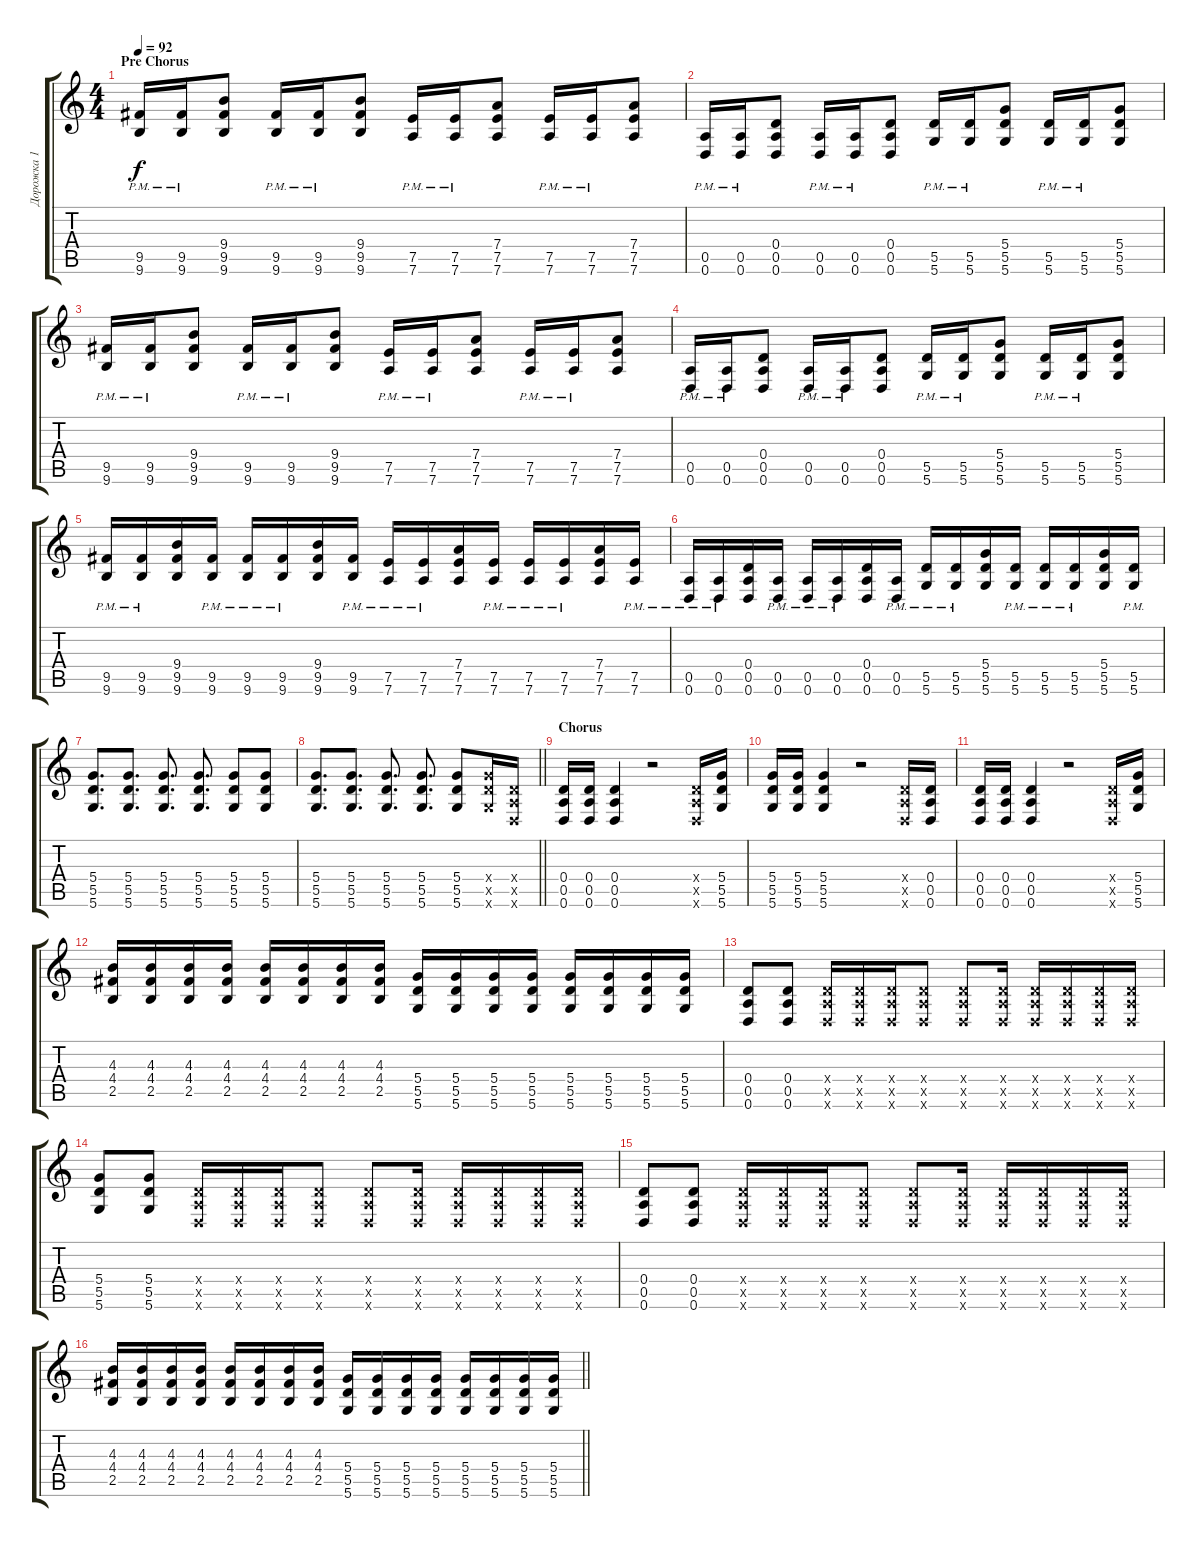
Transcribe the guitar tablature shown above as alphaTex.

\track ("Дорожка 1" "Дорожка 1") {instrument distortionguitar}
\staff {score tabs}
\tuning (E4 B3 G3 D3 A2 D2) {hide}
\ts (4 4)
\section ("" "Pre Chorus")
\tempo 92
\clef g2
\ks c
(9.5{pm} 9.6{pm}).16{dy f} (9.5{pm} 9.6{pm}).16 (9.4 9.5 9.6).8 (9.5{pm} 9.6{pm}).16 (9.5{pm} 9.6{pm}).16 (9.4 9.5 9.6).8 (7.5{pm} 7.6{pm}).16 (7.5{pm} 7.6{pm}).16 (7.4 7.5 7.6).8 (7.5{pm} 7.6{pm}).16 (7.5{pm} 7.6{pm}).16 (7.4 7.5 7.6).8 |
(0.5{pm} 0.6{pm}).16 (0.5{pm} 0.6{pm}).16 (0.4 0.5 0.6).8 (0.5{pm} 0.6{pm}).16 (0.5{pm} 0.6{pm}).16 (0.4 0.5 0.6).8 (5.5{pm} 5.6{pm}).16 (5.5{pm} 5.6{pm}).16 (5.4 5.5 5.6).8 (5.5{pm} 5.6{pm}).16 (5.5{pm} 5.6{pm}).16 (5.4 5.5 5.6).8 |
(9.5{pm} 9.6{pm}).16 (9.5{pm} 9.6{pm}).16 (9.4 9.5 9.6).8 (9.5{pm} 9.6{pm}).16 (9.5{pm} 9.6{pm}).16 (9.4 9.5 9.6).8 (7.5{pm} 7.6{pm}).16 (7.5{pm} 7.6{pm}).16 (7.4 7.5 7.6).8 (7.5{pm} 7.6{pm}).16 (7.5{pm} 7.6{pm}).16 (7.4 7.5 7.6).8 |
(0.5{pm} 0.6{pm}).16 (0.5{pm} 0.6{pm}).16 (0.4 0.5 0.6).8 (0.5{pm} 0.6{pm}).16 (0.5{pm} 0.6{pm}).16 (0.4 0.5 0.6).8 (5.5{pm} 5.6{pm}).16 (5.5{pm} 5.6{pm}).16 (5.4 5.5 5.6).8 (5.5{pm} 5.6{pm}).16 (5.5{pm} 5.6{pm}).16 (5.4 5.5 5.6).8 |
(9.5{pm} 9.6{pm}).16 (9.5{pm} 9.6{pm}).16 (9.4 9.5 9.6).16 (9.5{pm} 9.6{pm}).16 (9.5{pm} 9.6{pm}).16 (9.5{pm} 9.6{pm}).16 (9.4 9.5 9.6).16 (9.5{pm} 9.6{pm}).16 (7.5{pm} 7.6{pm}).16 (7.5{pm} 7.6{pm}).16 (7.4 7.5 7.6).16 (7.5{pm} 7.6{pm}).16 (7.5{pm} 7.6{pm}).16 (7.5{pm} 7.6{pm}).16 (7.4 7.5 7.6).16 (7.5{pm} 7.6{pm}).16 |
(0.5{pm} 0.6{pm}).16 (0.5{pm} 0.6{pm}).16 (0.4 0.5 0.6).16 (0.5{pm} 0.6{pm}).16 (0.5{pm} 0.6{pm}).16 (0.5{pm} 0.6{pm}).16 (0.4 0.5 0.6).16 (0.5{pm} 0.6{pm}).16 (5.5{pm} 5.6{pm}).16 (5.5{pm} 5.6{pm}).16 (5.4 5.5 5.6).16 (5.5{pm} 5.6{pm}).16 (5.5{pm} 5.6{pm}).16 (5.5{pm} 5.6{pm}).16 (5.4 5.5 5.6).16 (5.5{pm} 5.6{pm}).16 |
(5.4 5.5 5.6).8{d} (5.4 5.5 5.6).8{d} (5.4 5.5 5.6).8{d} (5.4 5.5 5.6).8{d} (5.4 5.5 5.6).8 (5.4 5.5 5.6).8 |
\barLineRight lightlight
(5.4 5.5 5.6).8{d} (5.4 5.5 5.6).8{d} (5.4 5.5 5.6).8{d} (5.4 5.5 5.6).8{d} (5.4 5.5 5.6).8 (5.4{x} 5.5{x} 5.6{x}).16 (0.4{x} 0.5{x} 0.6{x}).16 |
\section ("" "Chorus")
(0.4 0.5 0.6).16 (0.4 0.5 0.6).16 (0.4 0.5 0.6).4 r.2 (0.4{x} 0.5{x} 0.6{x}).16 (5.4 5.5 5.6).16 |
(5.4 5.5 5.6).16 (5.4 5.5 5.6).16 (5.4 5.5 5.6).4 r.2 (0.4{x} 0.5{x} 0.6{x}).16 (0.4 0.5 0.6).16 |
(0.4 0.5 0.6).16 (0.4 0.5 0.6).16 (0.4 0.5 0.6).4 r.2 (0.4{x} 0.5{x} 0.6{x}).16 (5.4 5.5 5.6).16 |
(4.3 4.4 2.5).16 (4.3 4.4 2.5).16 (4.3 4.4 2.5).16 (4.3 4.4 2.5).16 (4.3 4.4 2.5).16 (4.3 4.4 2.5).16 (4.3 4.4 2.5).16 (4.3 4.4 2.5).16 (5.4 5.5 5.6).16 (5.4 5.5 5.6).16 (5.4 5.5 5.6).16 (5.4 5.5 5.6).16 (5.4 5.5 5.6).16 (5.4 5.5 5.6).16 (5.4 5.5 5.6).16 (5.4 5.5 5.6).16 |
(0.4 0.5 0.6).8 (0.4 0.5 0.6).8 (0.4{x} 0.5{x} 0.6{x}).16 (0.4{x} 0.5{x} 0.6{x}).16 (0.4{x} 0.5{x} 0.6{x}).16 (0.4{x} 0.5{x} 0.6{x}).8 (0.4{x} 0.5{x} 0.6{x}).8 (0.4{x} 0.5{x} 0.6{x}).16 (0.4{x} 0.5{x} 0.6{x}).16 (0.4{x} 0.5{x} 0.6{x}).16 (0.4{x} 0.5{x} 0.6{x}).16 (0.4{x} 0.5{x} 0.6{x}).16 |
(5.4 5.5 5.6).8 (5.4 5.5 5.6).8 (0.4{x} 0.5{x} 0.6{x}).16 (0.4{x} 0.5{x} 0.6{x}).16 (0.4{x} 0.5{x} 0.6{x}).16 (0.4{x} 0.5{x} 0.6{x}).8 (0.4{x} 0.5{x} 0.6{x}).8 (0.4{x} 0.5{x} 0.6{x}).16 (0.4{x} 0.5{x} 0.6{x}).16 (0.4{x} 0.5{x} 0.6{x}).16 (0.4{x} 0.5{x} 0.6{x}).16 (0.4{x} 0.5{x} 0.6{x}).16 |
(0.4 0.5 0.6).8 (0.4 0.5 0.6).8 (0.4{x} 0.5{x} 0.6{x}).16 (0.4{x} 0.5{x} 0.6{x}).16 (0.4{x} 0.5{x} 0.6{x}).16 (0.4{x} 0.5{x} 0.6{x}).8 (0.4{x} 0.5{x} 0.6{x}).8 (0.4{x} 0.5{x} 0.6{x}).16 (0.4{x} 0.5{x} 0.6{x}).16 (0.4{x} 0.5{x} 0.6{x}).16 (0.4{x} 0.5{x} 0.6{x}).16 (0.4{x} 0.5{x} 0.6{x}).16 |
\barLineRight lightlight
(4.3 4.4 2.5).16 (4.3 4.4 2.5).16 (4.3 4.4 2.5).16 (4.3 4.4 2.5).16 (4.3 4.4 2.5).16 (4.3 4.4 2.5).16 (4.3 4.4 2.5).16 (4.3 4.4 2.5).16 (5.4 5.5 5.6).16 (5.4 5.5 5.6).16 (5.4 5.5 5.6).16 (5.4 5.5 5.6).16 (5.4 5.5 5.6).16 (5.4 5.5 5.6).16 (5.4 5.5 5.6).16 (5.4 5.5 5.6).16
